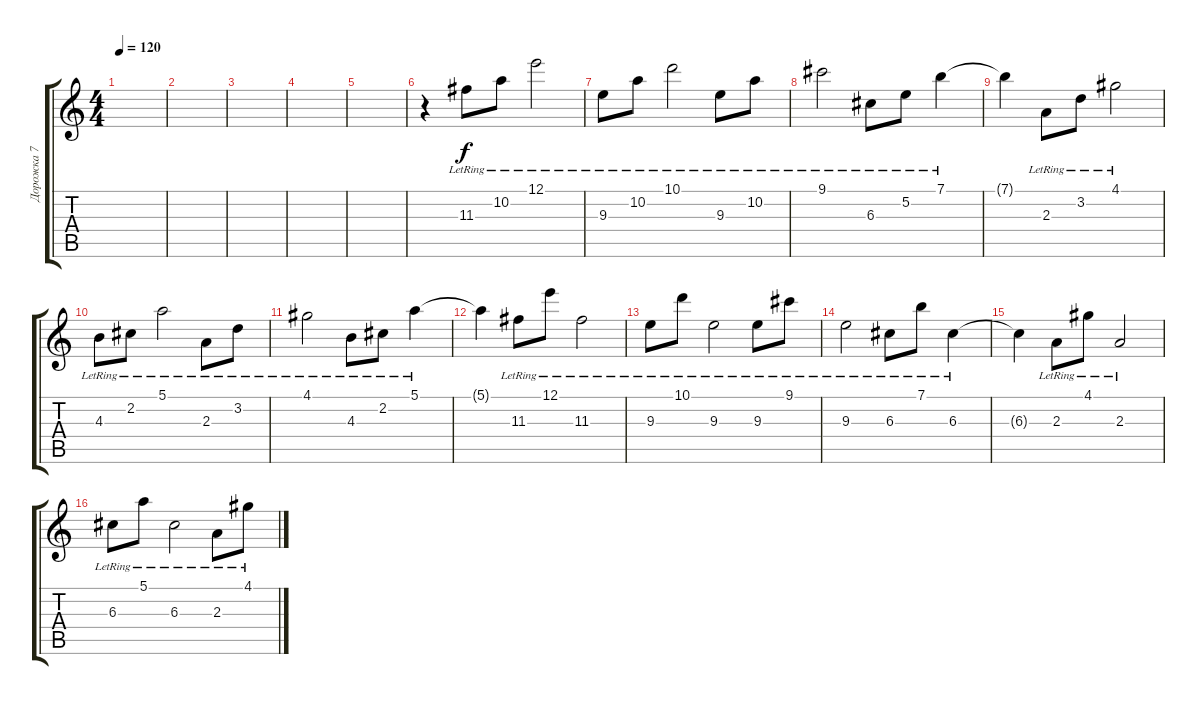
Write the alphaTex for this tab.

\track ("Дорожка 7" "Дорожка 7") {instrument electricguitarjazz}
\staff {score tabs}
\tuning (E4 B3 G3 D3 A2 D2) {hide}
\ts (4 4)
\tempo 120
\clef g2
\ks c
|
|
|
|
|
r.4 11.3{lr}.8 10.2{lr}.8 12.1{lr}.2 |
9.3{lr}.8 10.2{lr}.8 10.1{lr}.2 9.3{lr}.8 10.2{lr}.8 |
9.1{lr}.2 6.3{lr}.8 5.2{lr}.8 7.1{lr}.4 |
7.1{t}.4 2.3{lr}.8 3.2{lr}.8 4.1{lr}.2 |
4.3{lr}.8 2.2{lr}.8 5.1{lr}.2 2.3{lr}.8 3.2{lr}.8 |
4.1{lr}.2 4.3{lr}.8 2.2{lr}.8 5.1{lr}.4 |
5.1{t}.4 11.3{lr}.8 12.1{lr}.8 11.3{lr}.2 |
9.3{lr}.8 10.1{lr}.8 9.3{lr}.2 9.3{lr}.8 9.1{lr}.8 |
9.3{lr}.2 6.3{lr}.8 7.1{lr}.8 6.3{lr}.4 |
6.3{t}.4 2.3{lr}.8 4.1{lr}.8 2.3{lr}.2 |
6.3{lr}.8 5.1{lr}.8 6.3{lr}.2 2.3{lr}.8 4.1{lr}.8
